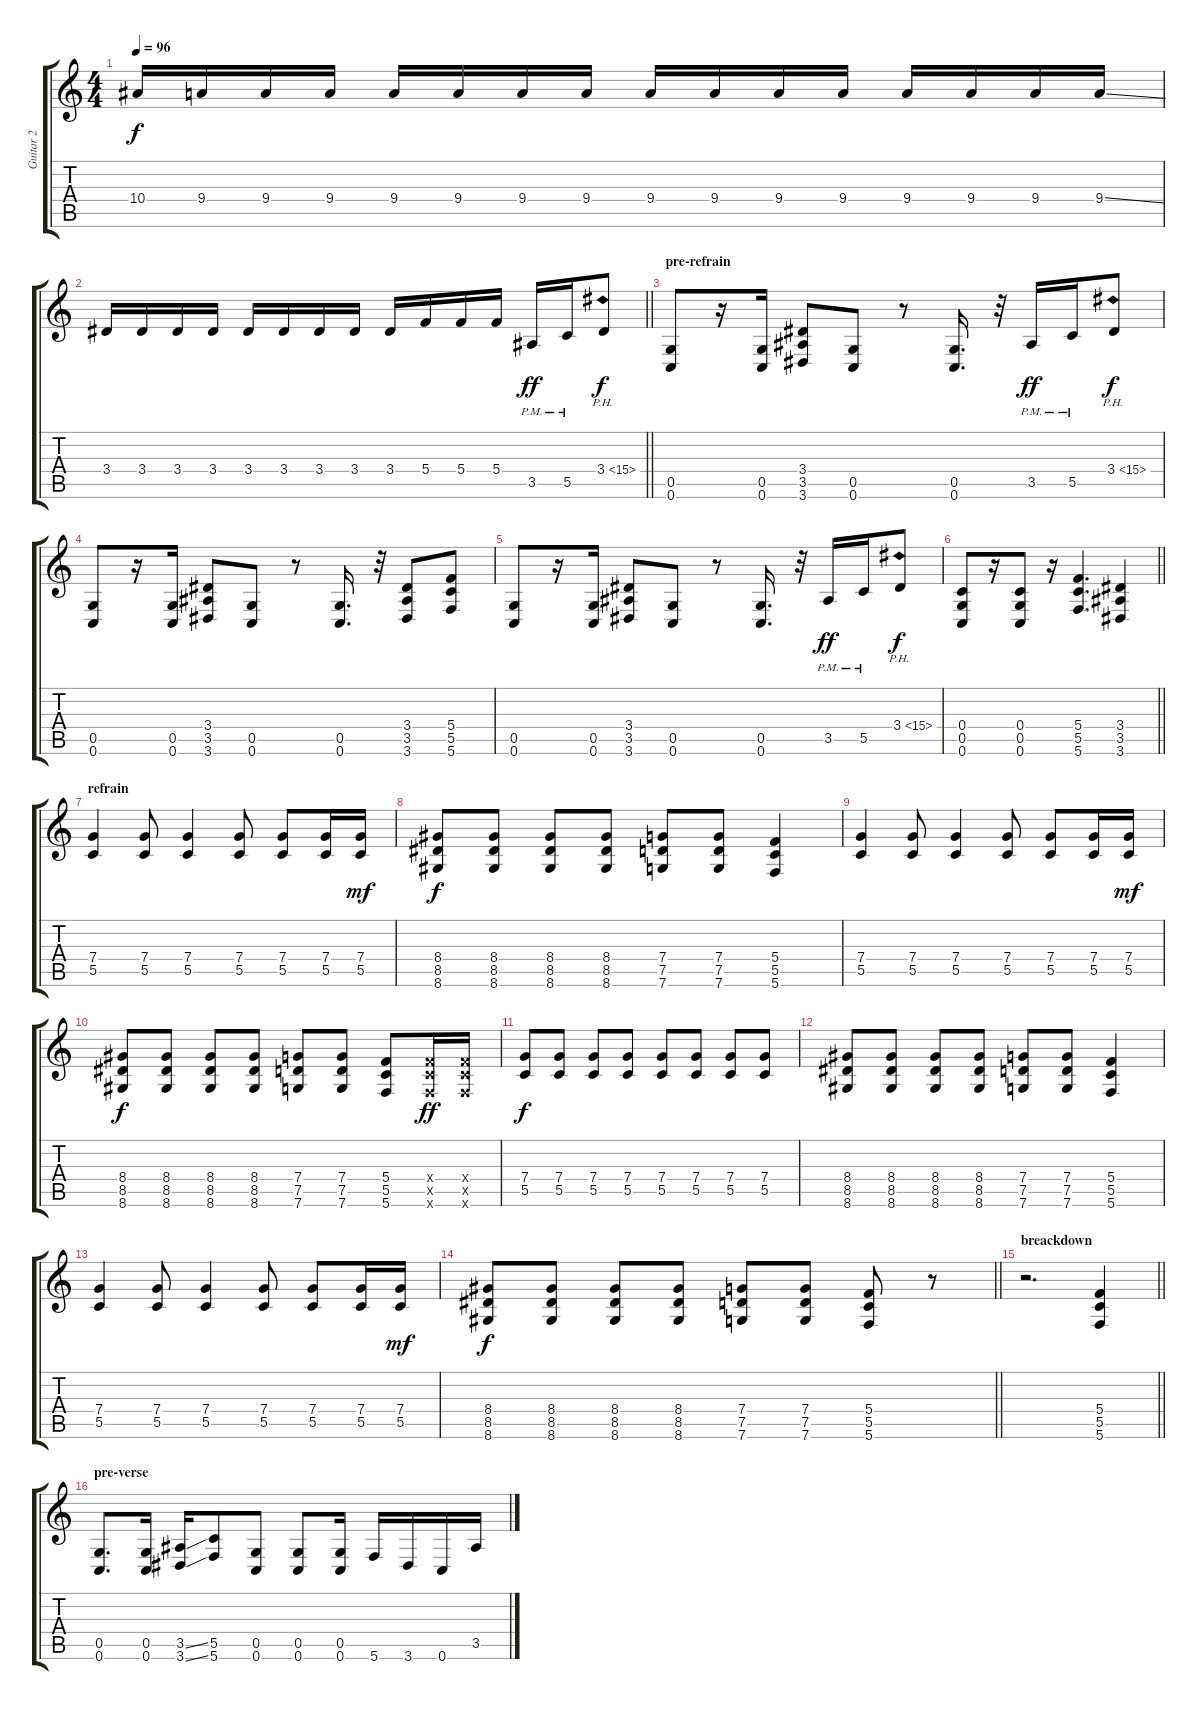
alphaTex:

\track ("Guitar 2" "Guitar 2") {instrument distortionguitar}
\staff {score tabs}
\tuning (D4 A3 F3 C3 G2 C2) {hide}
\ts (4 4)
\tempo 96
\clef g2
\ks c
10.4.16{dy f} 9.4.16 9.4.16 9.4.16 9.4.16 9.4.16 9.4.16 9.4.16 9.4.16 9.4.16 9.4.16 9.4.16 9.4.16 9.4.16 9.4.16 9.4{ss}.16 |
\barLineRight lightlight
3.4.16 3.4.16 3.4.16 3.4.16 3.4.16 3.4.16 3.4.16 3.4.16 3.4.16 5.4.16 5.4.16 5.4.16 3.5{pm}.16{dy ff} 5.5{pm}.16 3.4{ph 12}.8{dy f} |
\section ("" "pre-refrain")
(0.5 0.6).8 r.16 (0.5 0.6).16 (3.4 3.5 3.6).8 (0.5 0.6).8 r.8 (0.5 0.6).16{d} r.32 3.5{pm}.16{dy ff} 5.5{pm}.16 3.4{ph 12}.8{dy f} |
(0.5 0.6).8 r.16 (0.5 0.6).16 (3.4 3.5 3.6).8 (0.5 0.6).8 r.8 (0.5 0.6).16{d} r.32 (3.4 3.5 3.6).8 (5.4 5.5 5.6).8 |
(0.5 0.6).8 r.16 (0.5 0.6).16 (3.4 3.5 3.6).8 (0.5 0.6).8 r.8 (0.5 0.6).16{d} r.32 3.5{pm}.16{dy ff} 5.5{pm}.16 3.4{ph 12}.8{dy f} |
\barLineRight lightlight
(0.4 0.5 0.6).8 r.16 (0.4 0.5 0.6).8 r.16 (5.4 5.5 5.6).4{d} (3.4 3.5 3.6).4 |
\section ("" "refrain")
(7.4 5.5).4 (7.4 5.5).8 (7.4 5.5).4 (7.4 5.5).8 (7.4 5.5).8 (7.4 5.5).16 (7.4 5.5).16{dy mf} |
(8.4 8.5 8.6).8{dy f} (8.4 8.5 8.6).8 (8.4 8.5 8.6).8 (8.4 8.5 8.6).8 (7.4 7.5 7.6).8 (7.4 7.5 7.6).8 (5.4 5.5 5.6).4 |
(7.4 5.5).4 (7.4 5.5).8 (7.4 5.5).4 (7.4 5.5).8 (7.4 5.5).8 (7.4 5.5).16 (7.4 5.5).16{dy mf} |
(8.4 8.5 8.6).8{dy f} (8.4 8.5 8.6).8 (8.4 8.5 8.6).8 (8.4 8.5 8.6).8 (7.4 7.5 7.6).8 (7.4 7.5 7.6).8 (5.4 5.5 5.6).8 (5.4{x} 5.5{x} 5.6{x}).16{dy ff} (5.4{x} 5.5{x} 5.6{x}).16 |
(7.4 5.5).8{dy f} (7.4 5.5).8 (7.4 5.5).8 (7.4 5.5).8 (7.4 5.5).8 (7.4 5.5).8 (7.4 5.5).8 (7.4 5.5).8 |
(8.4 8.5 8.6).8 (8.4 8.5 8.6).8 (8.4 8.5 8.6).8 (8.4 8.5 8.6).8 (7.4 7.5 7.6).8 (7.4 7.5 7.6).8 (5.4 5.5 5.6).4 |
(7.4 5.5).4 (7.4 5.5).8 (7.4 5.5).4 (7.4 5.5).8 (7.4 5.5).8 (7.4 5.5).16 (7.4 5.5).16{dy mf} |
\barLineRight lightlight
(8.4 8.5 8.6).8{dy f} (8.4 8.5 8.6).8 (8.4 8.5 8.6).8 (8.4 8.5 8.6).8 (7.4 7.5 7.6).8 (7.4 7.5 7.6).8 (5.4 5.5 5.6).8 r.8 |
\section ("" "breackdown")
\barLineRight lightlight
r.2{d} (5.4 5.5 5.6).4 |
\section ("" "pre-verse")
(0.5 0.6).8{d} (0.5 0.6).16 (3.5{ss} 3.6{ss}).16 (5.5 5.6).8 (0.5 0.6).8 (0.5 0.6).8 (0.5 0.6).16 5.6.16 3.6.16 0.6.16 3.5.16
